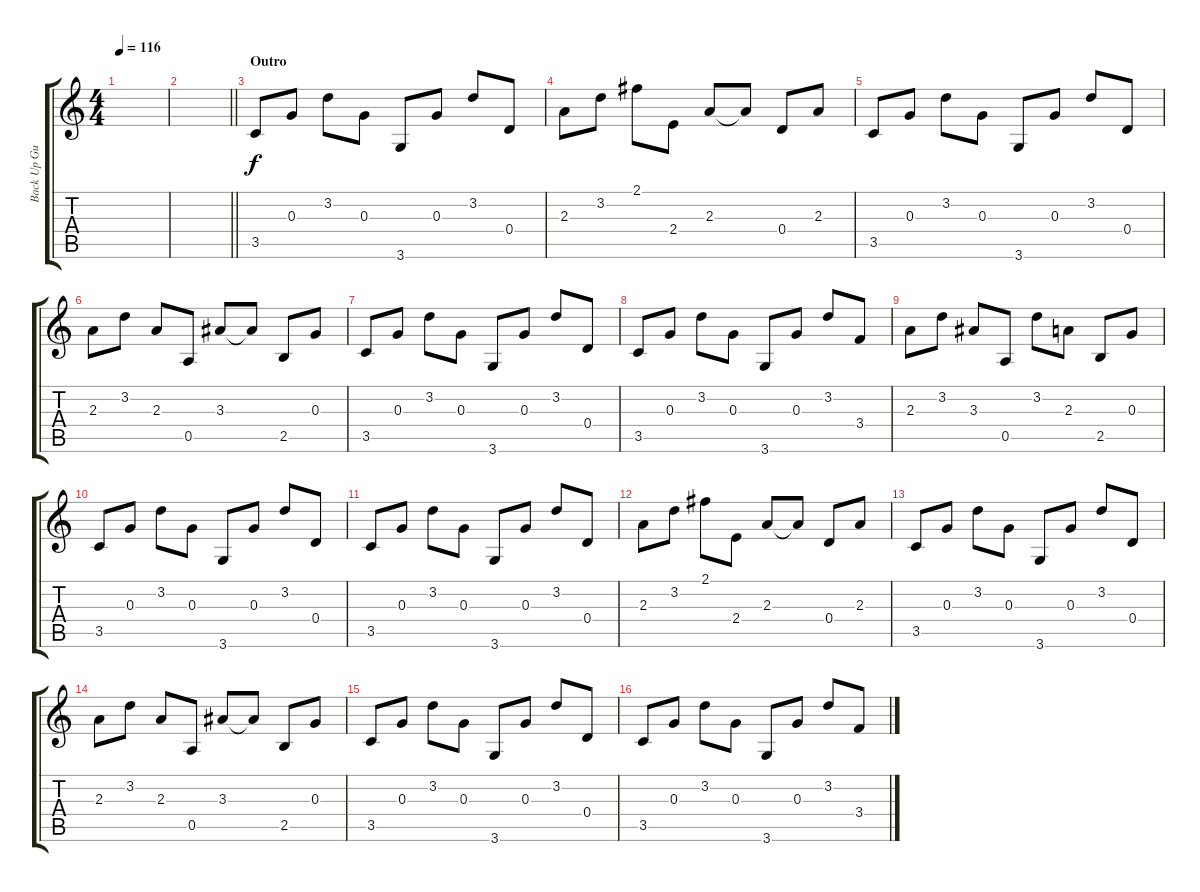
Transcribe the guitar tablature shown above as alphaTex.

\track ("Back Up Guitar" "Back Up Gu") {instrument distortionguitar}
\staff {score tabs}
\tuning (E4 B3 G3 D3 A2 E2) {hide}
\ts (4 4)
\tempo 116
\clef g2
\ks c
|
\barLineRight lightlight
|
\section ("" "Outro")
3.5.8{dy f} 0.3.8 3.2.8 0.3.8 3.6.8 0.3.8 3.2.8 0.4.8 |
2.3.8 3.2.8 2.1.8 2.4.8 2.3.8 2.3{t}.8 0.4.8 2.3.8 |
3.5.8 0.3.8 3.2.8 0.3.8 3.6.8 0.3.8 3.2.8 0.4.8 |
2.3.8 3.2.8 2.3.8 0.5.8 3.3.8 3.3{t}.8 2.5.8 0.3.8 |
3.5.8 0.3.8 3.2.8 0.3.8 3.6.8 0.3.8 3.2.8 0.4.8 |
3.5.8 0.3.8 3.2.8 0.3.8 3.6.8 0.3.8 3.2.8 3.4.8 |
2.3.8 3.2.8 3.3.8 0.5.8 3.2.8 2.3.8 2.5.8 0.3.8 |
3.5.8 0.3.8 3.2.8 0.3.8 3.6.8 0.3.8 3.2.8 0.4.8 |
3.5.8 0.3.8 3.2.8 0.3.8 3.6.8 0.3.8 3.2.8 0.4.8 |
2.3.8 3.2.8 2.1.8 2.4.8 2.3.8 2.3{t}.8 0.4.8 2.3.8 |
3.5.8 0.3.8 3.2.8 0.3.8 3.6.8 0.3.8 3.2.8 0.4.8 |
2.3.8 3.2.8 2.3.8 0.5.8 3.3.8 3.3{t}.8 2.5.8 0.3.8 |
3.5.8 0.3.8 3.2.8 0.3.8 3.6.8 0.3.8 3.2.8 0.4.8 |
3.5.8 0.3.8 3.2.8 0.3.8 3.6.8 0.3.8 3.2.8 3.4.8
